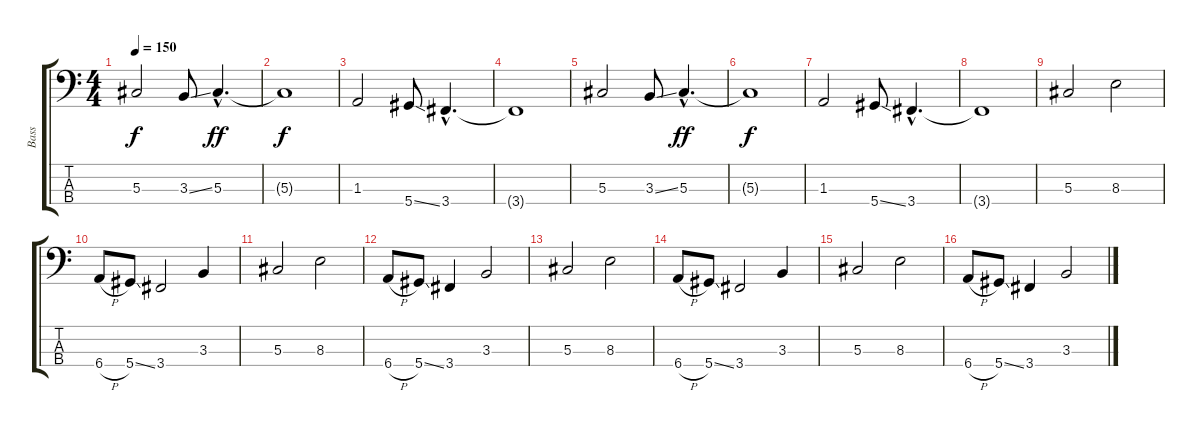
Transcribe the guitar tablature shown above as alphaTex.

\track ("Bass" "Bass") {instrument fretlessbass}
\staff {score tabs}
\tuning (Gb2 Db2 Ab1 Eb1) {hide}
\ts (4 4)
\tempo 150
\clef f4
\ks c
5.3.2{dy f} 3.3{ss}.8 5.3{hac}.4{d dy ff} |
5.3{t}.1{dy f} |
1.3.2 5.4{ss}.8 3.4{hac}.4{d} |
3.4{t}.1 |
5.3.2 3.3{ss}.8 5.3{hac}.4{d dy ff} |
5.3{t}.1{dy f} |
1.3.2 5.4{ss}.8 3.4{hac}.4{d} |
3.4{t}.1 |
5.3.2 8.3.2 |
6.4{h}.8 5.4{ss}.8 3.4.2 3.3.4 |
5.3.2 8.3.2 |
6.4{h}.8 5.4{ss}.8 3.4.4 3.3.2 |
5.3.2 8.3.2 |
6.4{h}.8 5.4{ss}.8 3.4.2 3.3.4 |
5.3.2 8.3.2 |
6.4{h}.8 5.4{ss}.8 3.4.4 3.3.2
